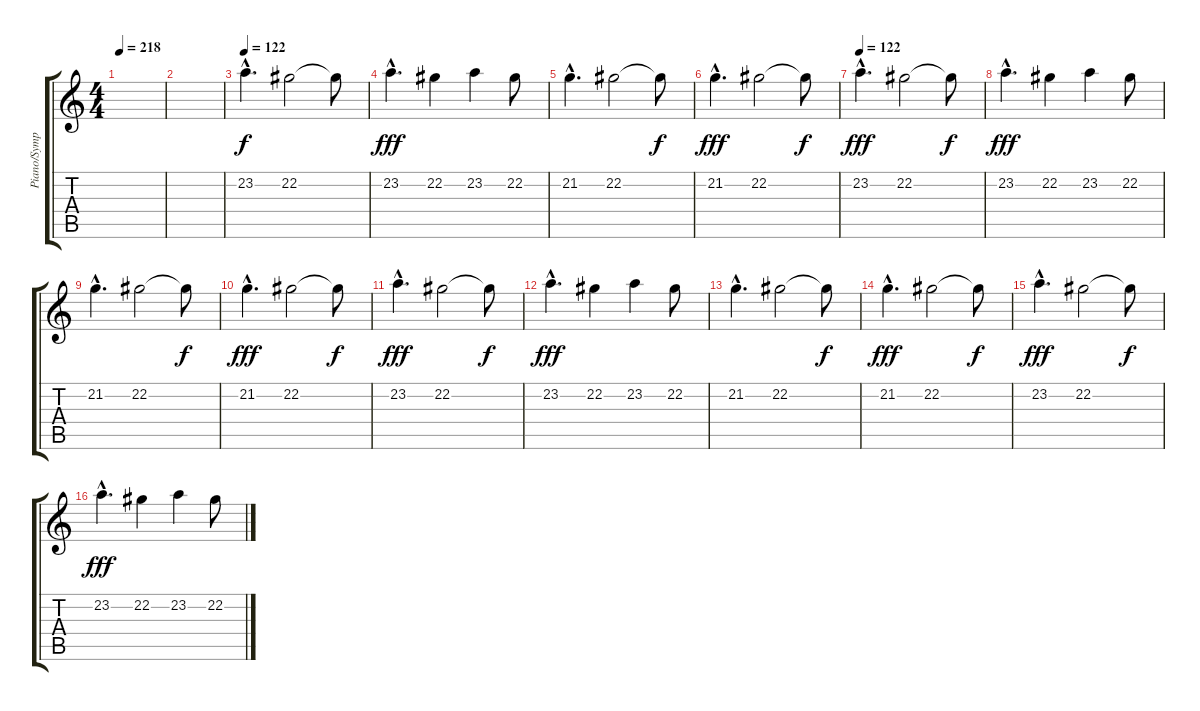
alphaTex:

\track ("Piano/Symphony" "Piano/Symp") {instrument acousticgrandpiano}
\staff {score tabs}
\tuning (Eb4 Bb3 Gb3 Db3 Ab2 Eb2) {hide}
\ts (4 4)
\tempo 218
\clef g2
\ks c
|
|
\tempo 122
23.2{hac}.4{d instrument stringensemble1} 22.2.2 22.2{t}.8{dy f} |
23.2{hac}.4{d dy fff instrument stringensemble1} 22.2.4 23.2.4 22.2.8 |
21.2{hac}.4{d instrument stringensemble1} 22.2.2 22.2{t}.8{dy f} |
21.2{hac}.4{d dy fff instrument stringensemble1} 22.2.2 22.2{t}.8{dy f} |
\tempo 122
23.2{hac}.4{d dy fff instrument stringensemble1} 22.2.2 22.2{t}.8{dy f} |
23.2{hac}.4{d dy fff instrument stringensemble1} 22.2.4 23.2.4 22.2.8 |
21.2{hac}.4{d instrument stringensemble1} 22.2.2 22.2{t}.8{dy f} |
21.2{hac}.4{d dy fff instrument stringensemble1} 22.2.2 22.2{t}.8{dy f} |
23.2{hac}.4{d dy fff instrument stringensemble1} 22.2.2 22.2{t}.8{dy f} |
23.2{hac}.4{d dy fff instrument stringensemble1} 22.2.4 23.2.4 22.2.8 |
21.2{hac}.4{d instrument stringensemble1} 22.2.2 22.2{t}.8{dy f} |
21.2{hac}.4{d dy fff instrument stringensemble1} 22.2.2 22.2{t}.8{dy f} |
23.2{hac}.4{d dy fff instrument stringensemble1} 22.2.2 22.2{t}.8{dy f} |
23.2{hac}.4{d dy fff instrument stringensemble1} 22.2.4 23.2.4 22.2.8
